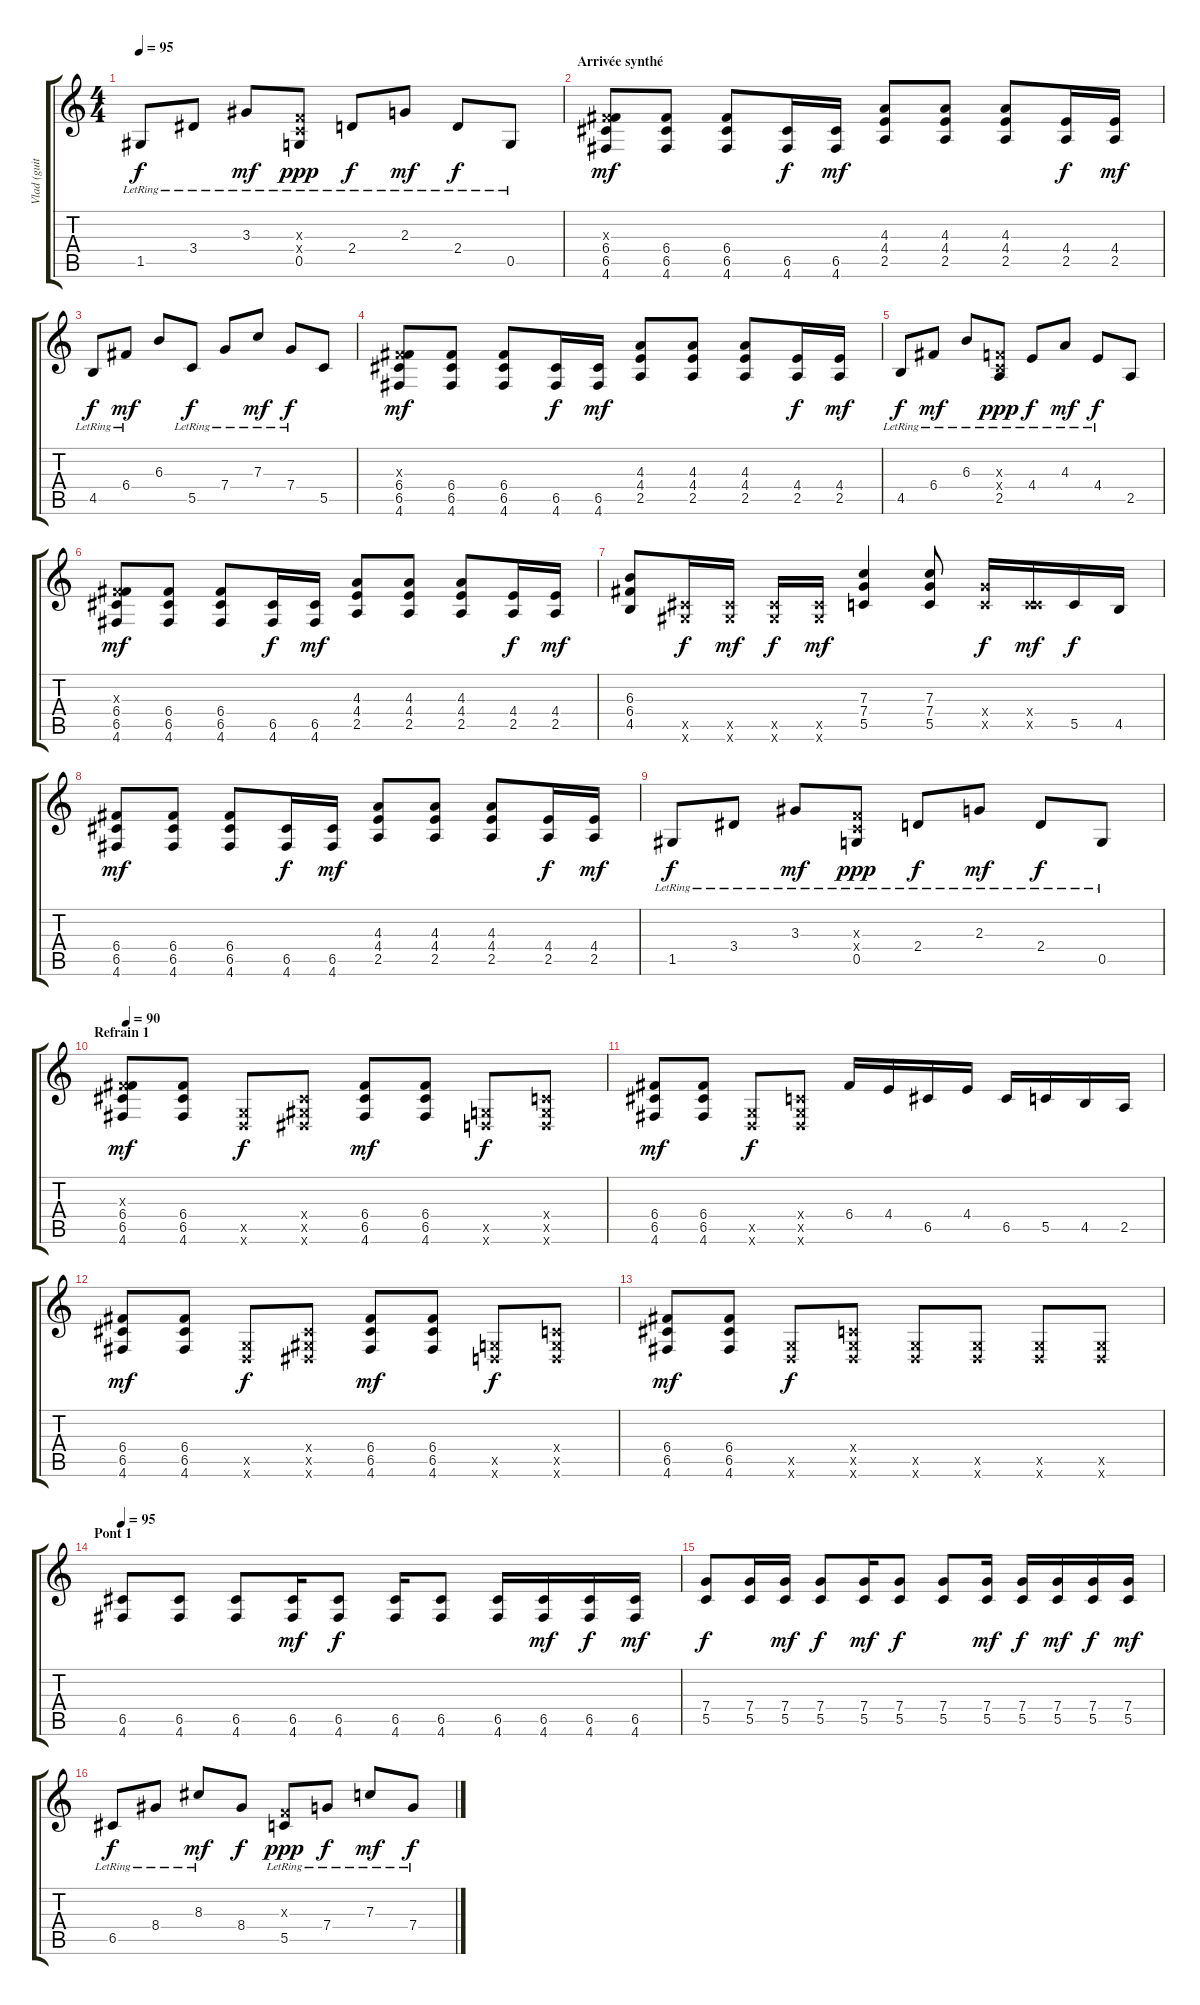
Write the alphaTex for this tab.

\track ("Vlad (guitare solo)" "Vlad (guit") {instrument distortionguitar}
\staff {score tabs}
\tuning (D4 A3 F3 C3 G2 D2) {hide}
\ts (4 4)
\tempo 95
\clef g2
\ks c
1.5{lr}.8{dy f} 3.4{lr}.8 3.3{lr}.8{dy mf} (0.3{x} 0.4{x} 0.5{lr}).8{dy ppp} 2.4{lr}.8{dy f} 2.3{lr}.8{dy mf} 2.4{lr}.8{dy f} 0.5{lr}.8 |
\section ("" "Arrivée synthé")
(0.3{x} 6.4 6.5 4.6).8{dy mf volume 12 balance 3 instrument distortionguitar} (6.4 6.5 4.6).8 (6.4 6.5 4.6).8 (6.5 4.6).16{dy f} (6.5 4.6).16{dy mf} (4.3 4.4 2.5).8 (4.3 4.4 2.5).8 (4.3 4.4 2.5).8 (4.4 2.5).16{dy f} (4.4 2.5).16{dy mf} |
4.5{lr}.8{dy f} 6.4{lr}.8{dy mf} 6.3.8 5.5{lr}.8{dy f} 7.4{lr}.8 7.3{lr}.8{dy mf} 7.4{lr}.8{dy f} 5.5.8 |
(0.3{x} 6.4 6.5 4.6).8{dy mf} (6.4 6.5 4.6).8 (6.4 6.5 4.6).8 (6.5 4.6).16{dy f} (6.5 4.6).16{dy mf} (4.3 4.4 2.5).8 (4.3 4.4 2.5).8 (4.3 4.4 2.5).8 (4.4 2.5).16{dy f} (4.4 2.5).16{dy mf} |
4.5{lr}.8{dy f} 6.4{lr}.8{dy mf} 6.3{lr}.8 (0.3{x} 0.4{x} 2.5{lr}).8{dy ppp} 4.4{lr}.8{dy f} 4.3{lr}.8{dy mf} 4.4{lr}.8{dy f} 2.5.8 |
(0.3{x} 6.4 6.5 4.6).8{dy mf} (6.4 6.5 4.6).8 (6.4 6.5 4.6).8 (6.5 4.6).16{dy f} (6.5 4.6).16{dy mf} (4.3 4.4 2.5).8 (4.3 4.4 2.5).8 (4.3 4.4 2.5).8 (4.4 2.5).16{dy f} (4.4 2.5).16{dy mf} |
(6.3 6.4 4.5).8 (6.5{x} 6.6{x}).16{dy f} (6.5{x} 6.6{x}).16{dy mf} (6.5{x} 6.6{x}).16{dy f} (6.5{x} 6.6{x}).16{dy mf} (7.3 7.4 5.5).4 (7.3 7.4 5.5).8 (7.4{x} 5.5{x}).16{dy f} (0.4{x} 5.5{x}).16{dy mf} 5.5.16{dy f} 4.5.16 |
(6.4 6.5 4.6).8{dy mf} (6.4 6.5 4.6).8 (6.4 6.5 4.6).8 (6.5 4.6).16{dy f} (6.5 4.6).16{dy mf} (4.3 4.4 2.5).8 (4.3 4.4 2.5).8 (4.3 4.4 2.5).8 (4.4 2.5).16{dy f} (4.4 2.5).16{dy mf} |
1.5{lr}.8{dy f} 3.4{lr}.8 3.3{lr}.8{dy mf} (0.3{x} 0.4{x} 0.5{lr}).8{dy ppp} 2.4{lr}.8{dy f} 2.3{lr}.8{dy mf} 2.4{lr}.8{dy f} 0.5{lr}.8 |
\section ("" "Refrain 1")
\tempo 90
(0.3{x} 6.4 6.5 4.6).8{dy mf} (6.4 6.5 4.6).8 (0.5{x} 0.6{x}).8{dy f} (1.4{x} 1.5{x} 1.6{x}).8 (6.4 6.5 4.6).8{dy mf} (6.4 6.5 4.6).8 (0.5{x} 0.6{x}).8{dy f} (0.4{x} 0.5{x} 0.6{x}).8 |
(6.4 6.5 4.6).8{dy mf} (6.4 6.5 4.6).8 (0.5{x} 0.6{x}).8{dy f} (0.4{x} 0.5{x} 0.6{x}).8 6.4.16 4.4.16 6.5.16 4.4.16 6.5.16 5.5.16 4.5.16 2.5.16 |
(6.4 6.5 4.6).8{dy mf} (6.4 6.5 4.6).8 (0.5{x} 0.6{x}).8{dy f} (1.4{x} 1.5{x} 1.6{x}).8 (6.4 6.5 4.6).8{dy mf} (6.4 6.5 4.6).8 (0.5{x} 0.6{x}).8{dy f} (0.4{x} 0.5{x} 0.6{x}).8 |
(6.4 6.5 4.6).8{dy mf} (6.4 6.5 4.6).8 (0.5{x} 0.6{x}).8{dy f} (0.4{x} 0.5{x} 0.6{x}).8 (0.5{x} 0.6{x}).8 (0.5{x} 0.6{x}).8 (0.5{x} 0.6{x}).8 (0.5{x} 0.6{x}).8 |
\section ("" "Pont 1")
\tempo 95
(6.5 4.6).8 (6.5 4.6).8 (6.5 4.6).8 (6.5 4.6).16{dy mf} (6.5 4.6).8{dy f} (6.5 4.6).16 (6.5 4.6).8 (6.5 4.6).16 (6.5 4.6).16{dy mf} (6.5 4.6).16{dy f} (6.5 4.6).16{dy mf} |
(7.4 5.5).8{dy f} (7.4 5.5).16 (7.4 5.5).16{dy mf} (7.4 5.5).8{dy f} (7.4 5.5).16{dy mf} (7.4 5.5).8{dy f} (7.4 5.5).8 (7.4 5.5).16{dy mf} (7.4 5.5).16{dy f} (7.4 5.5).16{dy mf} (7.4 5.5).16{dy f} (7.4 5.5).16{dy mf} |
6.5{lr}.8{dy f} 8.4{lr}.8 8.3{lr}.8{dy mf} 8.4.8{dy f} (0.3{x} 5.5{lr}).8{dy ppp} 7.4{lr}.8{dy f} 7.3{lr}.8{dy mf} 7.4{lr}.8{dy f}
